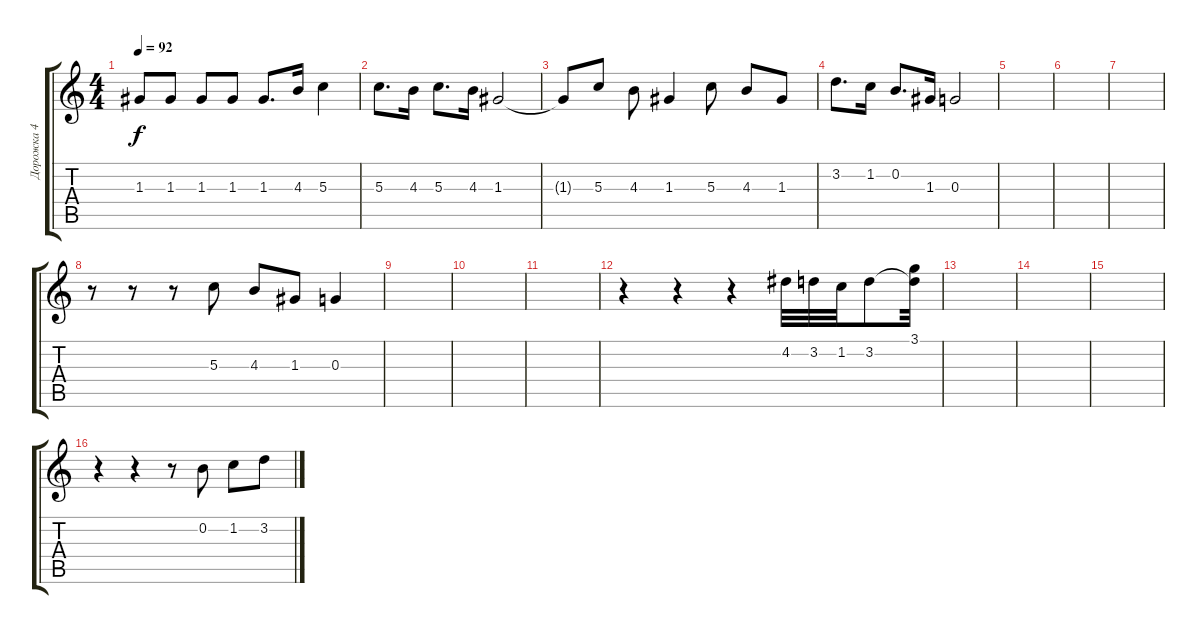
\track ("Дорожка 4" "Дорожка 4") {instrument banjo}
\staff {score tabs}
\tuning (E4 B3 G3 D3 A2 E2) {hide}
\displaytranspose 12
\ts (4 4)
\tempo 92
\clef g2
\ks c
1.3{t}.8{dy f} 1.3.8 1.3.8 1.3.8 1.3.8{d} 4.3.16 5.3.4 |
5.3.8{d} 4.3.16 5.3.8{d} 4.3.16 1.3.2 |
1.3{t}.8 5.3.8 4.3.8 1.3.4 5.3.8 4.3.8 1.3.8 |
3.2.8{d} 1.2.16 0.2.8{d} 1.3.16 0.3.2 |
|
|
|
r.8 r.8 r.8 5.3.8 4.3.8 1.3.8 0.3.4 |
|
|
|
r.4 r.4 r.4 4.2.32 3.2.32 1.2.32 3.2.8 (3.1 3.2{t}).32 |
|
|
|
r.4 r.4 r.8 0.2.8 1.2.8 3.2.8
